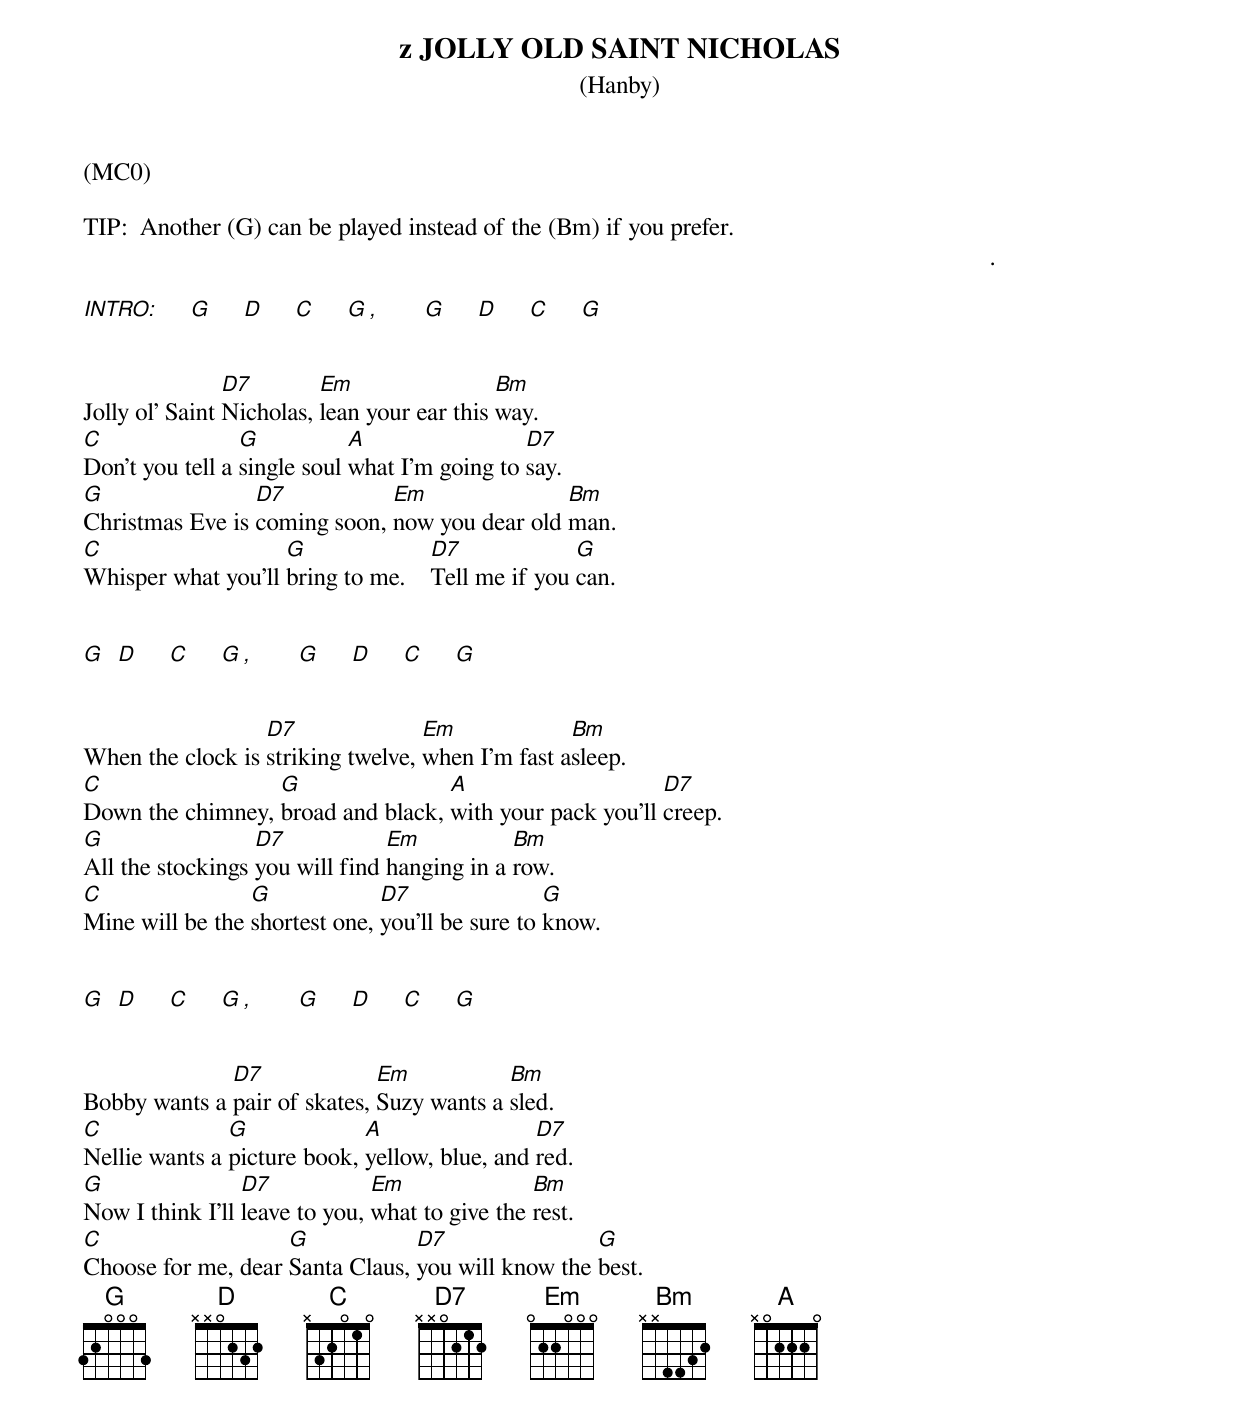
{define: Bm base-fret 1 frets x x 4 4 3 2}
{t: z JOLLY OLD SAINT NICHOLAS}
{st: (Hanby) }
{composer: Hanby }


(MC0)

TIP:  Another (G) can be played instead of the (Bm) if you prefer.
                                                                                                                                                 .

[INTRO:]     [G]     [D]     [C]     [G][,]       [G]     [D]     [C]     [G]


Jolly ol' Saint [D7]Nicholas, [Em]lean your ear this [Bm]way.
[C]Don't you tell a [G]single soul [A]what I'm going to [D7]say.
[G]Christmas Eve is [D7]coming soon, [Em]now you dear old [Bm]man.
[C]Whisper what you'll [G]bring to me.    [D7]Tell me if you [G]can.


[G]  [D]     [C]     [G][,]       [G]     [D]     [C]     [G]


When the clock is [D7]striking twelve, [Em]when I'm fast a[Bm]sleep.
[C]Down the chimney, [G]broad and black, [A]with your pack you'll [D7]creep.
[G]All the stockings [D7]you will find [Em]hanging in a [Bm]row.
[C]Mine will be the [G]shortest one, [D7]you'll be sure to [G]know.


[G]  [D]     [C]     [G][,]       [G]     [D]     [C]     [G]


Bobby wants a [D7]pair of skates, [Em]Suzy wants a [Bm]sled.
[C]Nellie wants a [G]picture book, [A]yellow, blue, and [D7]red.
[G]Now I think I'll [D7]leave to you, [Em]what to give the [Bm]rest.
[C]Choose for me, dear [G]Santa Claus, [D7]you will know the [G]best.
